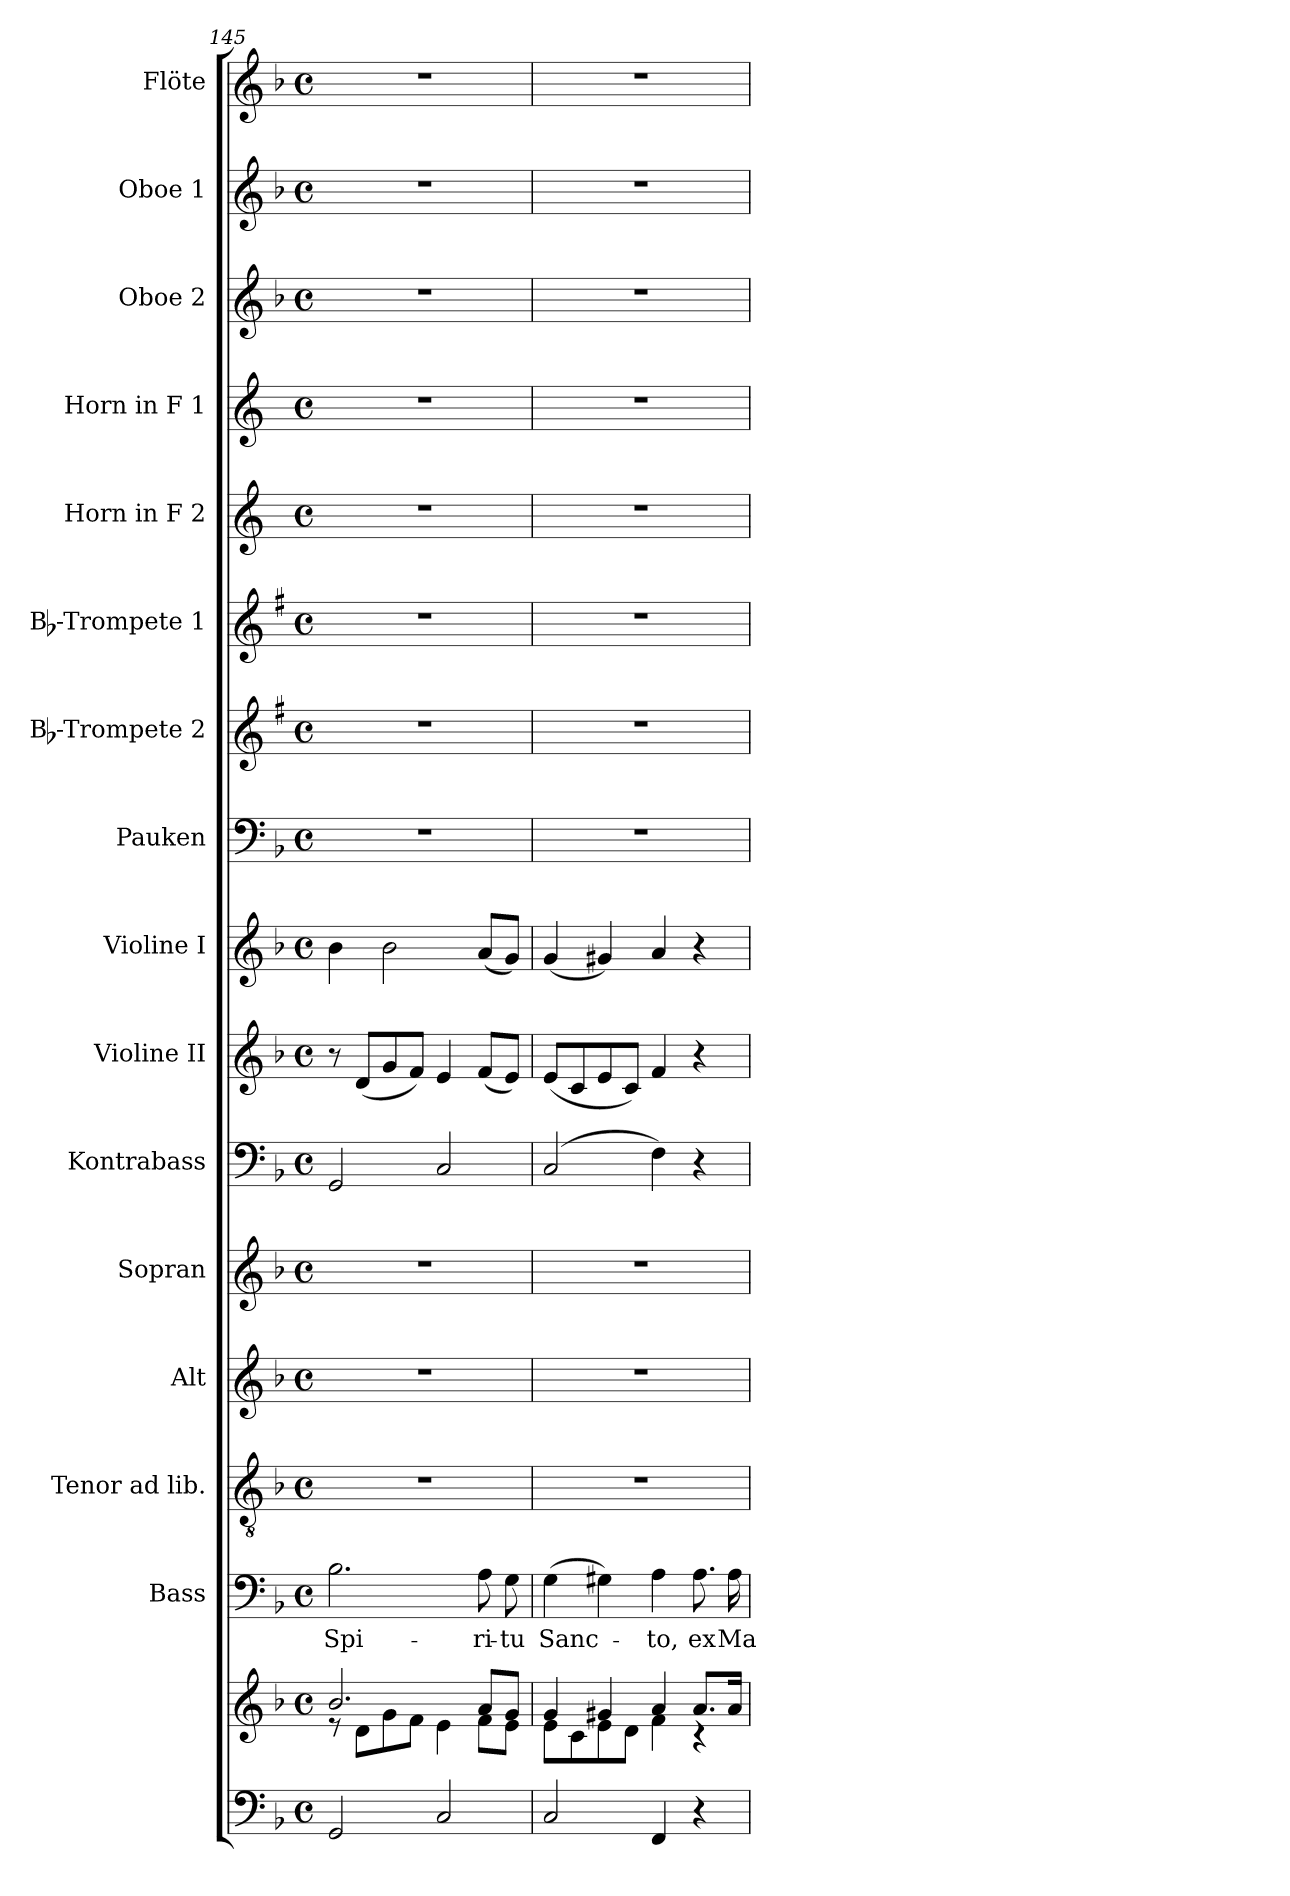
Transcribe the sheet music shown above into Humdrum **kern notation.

**kern	**kern	**kern	**text	**kern	**kern	**kern	**kern	**kern	**kern	**kern	**kern	**kern	**kern	**kern	**kern	**kern	**kern
*part16	*part16	*part15	*part15	*part14	*part13	*part12	*part11	*part10	*part9	*part8	*part7	*part6	*part5	*part4	*part3	*part2	*part1
*staff17	*staff16	*staff15	*staff15	*staff14	*staff13	*staff12	*staff11	*staff10	*staff9	*staff8	*staff7	*staff6	*staff5	*staff4	*staff3	*staff2	*staff1
*	*	*I"Bass	*	*I"Tenor ad lib.	*I"Alt	*I"Sopran	*I"Kontrabass	*I"Violine II	*I"Violine I	*I"Pauken	*I"Bb-Trompete 2	*I"Bb-Trompete 1	*I"Horn in F 2	*I"Horn in F 1	*I"Oboe 2	*I"Oboe 1	*I"Flöte
*	*	*I'B.	*	*I'T.	*I'A.	*I'S.	*I'Kb.	*I'Vl. II	*I'Vl. I	*I'Pk.	*I'Bb Trp. 2	*I'Bb Trp. 1	*	*	*I'Ob. 2	*I'Ob. 1	*I'Fl.
*clefF4	*clefG2	*clefF4	*	*clefGv2	*clefG2	*clefG2	*clefF4	*clefG2	*clefG2	*clefF4	*clefG2	*clefG2	*clefG2	*clefG2	*clefG2	*clefG2	*clefG2
*	*	*	*	*	*	*	*ITrd7c12	*	*	*	*ITrd1c2	*ITrd1c2	*ITrd4c7	*ITrd4c7	*	*	*
*k[b-]	*k[b-]	*k[b-]	*	*k[b-]	*k[b-]	*k[b-]	*k[b-]	*k[b-]	*k[b-]	*k[b-]	*k[b-]	*k[b-]	*k[b-]	*k[b-]	*k[b-]	*k[b-]	*k[b-]
*F:	*F:	*F:	*	*F:	*F:	*F:	*F:	*F:	*F:	*F:	*F:	*F:	*F:	*F:	*F:	*F:	*F:
*M4/4	*M4/4	*M4/4	*	*M4/4	*M4/4	*M4/4	*M4/4	*M4/4	*M4/4	*M4/4	*M4/4	*M4/4	*M4/4	*M4/4	*M4/4	*M4/4	*M4/4
*met(c)	*met(c)	*met(c)	*	*met(c)	*met(c)	*met(c)	*met(c)	*met(c)	*met(c)	*met(c)	*met(c)	*met(c)	*met(c)	*met(c)	*met(c)	*met(c)	*met(c)
=145	=145	=145	=145	=145	=145	=145	=145	=145	=145	=145	=145	=145	=145	=145	=145	=145	=145
*	*^	*	*	*	*	*	*	*	*	*	*	*	*	*	*	*	*
!	!	!	!	!LO:LY:b	!	!	!	!	!	!	!	!	!	!	!	!	!	!
2GG/	2.b-/	8rd	2.B-\	Spi-	1r	1r	1r	2GGG/	8r	4b-\	1r	1r	1r	1r	1r	1r	1r	1r
.	.	8d\L	.	.	.	.	.	.	(<8d/L	.	.	.	.	.	.	.	.	.
.	.	8g\	.	.	.	.	.	.	8g/	2b-\	.	.	.	.	.	.	.	.
.	.	8f\J	.	.	.	.	.	.	8f/J)	.	.	.	.	.	.	.	.	.
2C/	.	4e\	.	.	.	.	.	2CC/	4e/	.	.	.	.	.	.	.	.	.
!	!	!	!	!LO:LY:b	!	!	!	!	!	!	!	!	!	!	!	!	!	!
.	8a/L	8f\L	8A\	-ri-	.	.	.	.	(<8f/L	(<8a/L	.	.	.	.	.	.	.	.
!	!	!	!	!LO:LY:b	!	!	!	!	!	!	!	!	!	!	!	!	!	!
.	8g/J	8e\J	8G\	-tu	.	.	.	.	8e/J)	8g/J)	.	.	.	.	.	.	.	.
=146	=146	=146	=146	=146	=146	=146	=146	=146	=146	=146	=146	=146	=146	=146	=146	=146	=146	=146
!	!	!	!	!LO:LY:b	!	!	!	!	!	!	!	!	!	!	!	!	!	!
2C/	4g/	8e\L	(>4G\	Sanc-	1r	1r	1r	(2CC/	(<8e/L	(<4g/	1r	1r	1r	1r	1r	1r	1r	1r
.	.	8c\	.	.	.	.	.	.	8c/	.	.	.	.	.	.	.	.	.
.	4g#X/	8e\	4G#X\)	.	.	.	.	.	8e/	4g#X/)	.	.	.	.	.	.	.	.
.	.	8d\J	.	.	.	.	.	.	8c/J)	.	.	.	.	.	.	.	.	.
!	!	!	!	!LO:LY:b	!	!	!	!	!	!	!	!	!	!	!	!	!	!
4FF/	4a/	4f\	4A\	-to,	.	.	.	4FF\)	4f/	4a/	.	.	.	.	.	.	.	.
!	!	!	!	!LO:LY:b	!	!	!	!	!	!	!	!	!	!	!	!	!	!
4r	8.a/L	4rc	8.A\	ex	.	.	.	4r	4r	4r	.	.	.	.	.	.	.	.
!	!	!	!	!LO:LY:b	!	!	!	!	!	!	!	!	!	!	!	!	!	!
.	16a/Jk	.	16A\	Ma-	.	.	.	.	.	.	.	.	.	.	.	.	.	.
*	*v	*v	*	*	*	*	*	*	*	*	*	*	*	*	*	*	*	*
=	=	=	=	=	=	=	=	=	=	=	=	=	=	=	=	=	=
*-	*-	*-	*-	*-	*-	*-	*-	*-	*-	*-	*-	*-	*-	*-	*-	*-	*-
